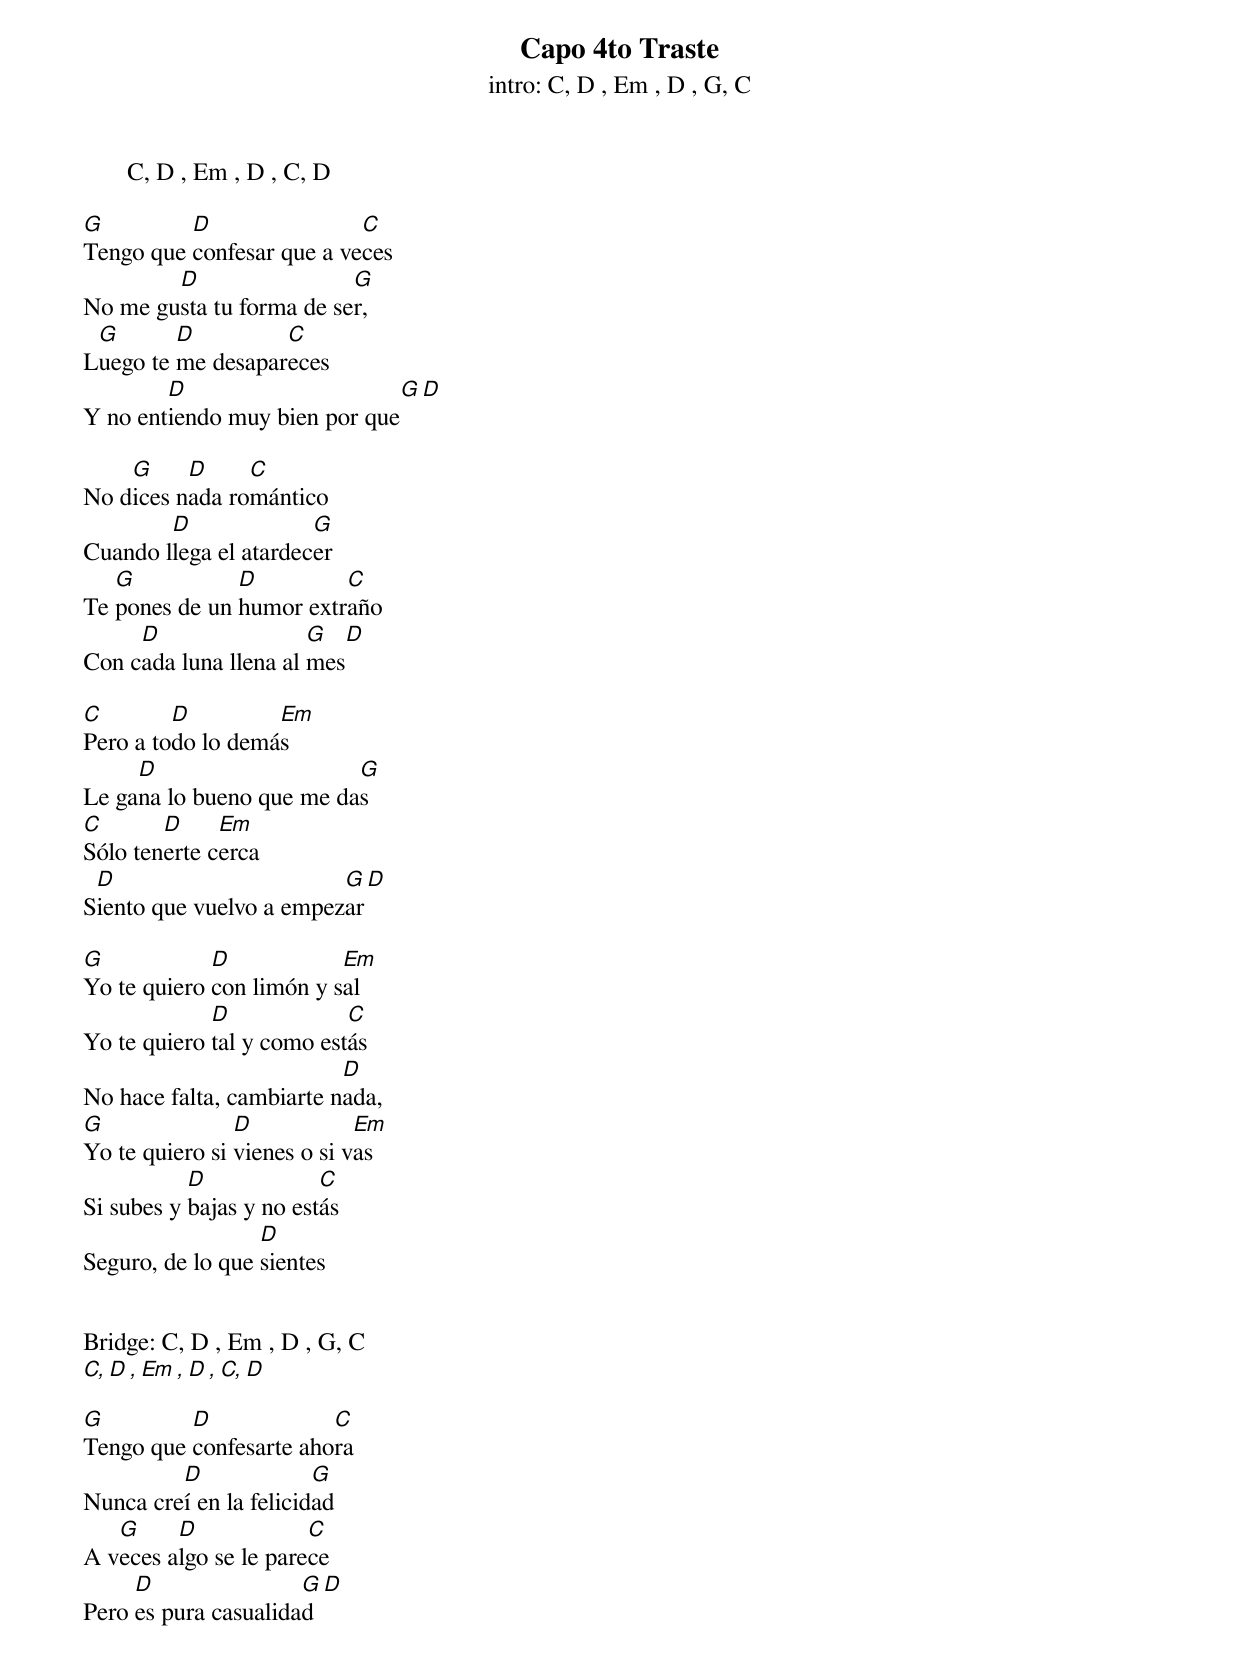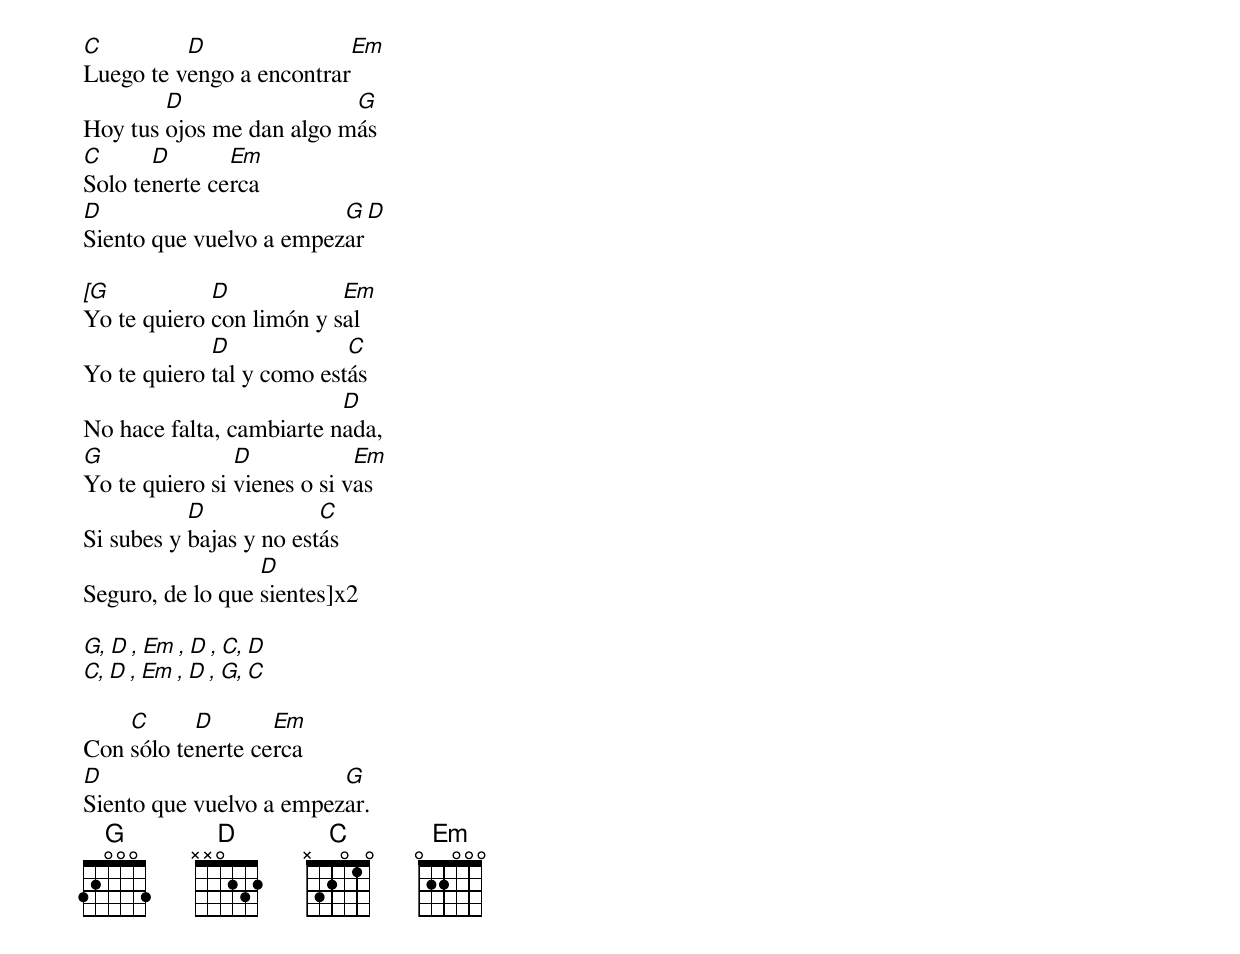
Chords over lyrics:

Capo 4to Traste
intro: C, D , Em , D , G, C
       C, D , Em , D , C, D

G         D                C
Tengo que confesar que a veces
        D                 G
No me gusta tu forma de ser,
 G       D         C
Luego te me desapareces
        D                     G   D
Y no entiendo muy bien por que

    G     D     C
No dices nada romántico
        D              G
Cuando llega el atardecer
   G           D         C
Te pones de un humor extraño
     D                 G    D
Con cada luna llena al mes

C        D         Em
Pero a todo lo demás
     D                    G
Le gana lo bueno que me das
C       D     Em
Sólo tenerte cerca
 D                       G   D
Siento que vuelvo a empezar

G            D            Em
Yo te quiero con limón y sal
             D             C
Yo te quiero tal y como estás
                          D
No hace falta, cambiarte nada,
G               D            Em
Yo te quiero si vienes o si vas
           D             C
Si subes y bajas y no estás
                  D
Seguro, de lo que sientes


Bridge: C, D , Em , D , G, C
        C, D , Em , D , C, D

G         D             C
Tengo que confesarte ahora
         D              G
Nunca creí en la felicidad
   G     D             C
A veces algo se le parece
     D                G    D
Pero es pura casualidad
C         D               Em
Luego te vengo a encontrar
        D                 G
Hoy tus ojos me dan algo más
C      D       Em
Solo tenerte cerca
D                        G    D
Siento que vuelvo a empezar

 G            D            Em
[Yo te quiero con limón y sal
             D             C
Yo te quiero tal y como estás
                          D
No hace falta, cambiarte nada,
G               D            Em
Yo te quiero si vienes o si vas
           D             C
Si subes y bajas y no estás
                  D
Seguro, de lo que sientes]x2

G, D , Em , D , C, D
C, D , Em , D , G, C

    C      D       Em
Con sólo tenerte cerca
D                        G
Siento que vuelvo a empezar.
